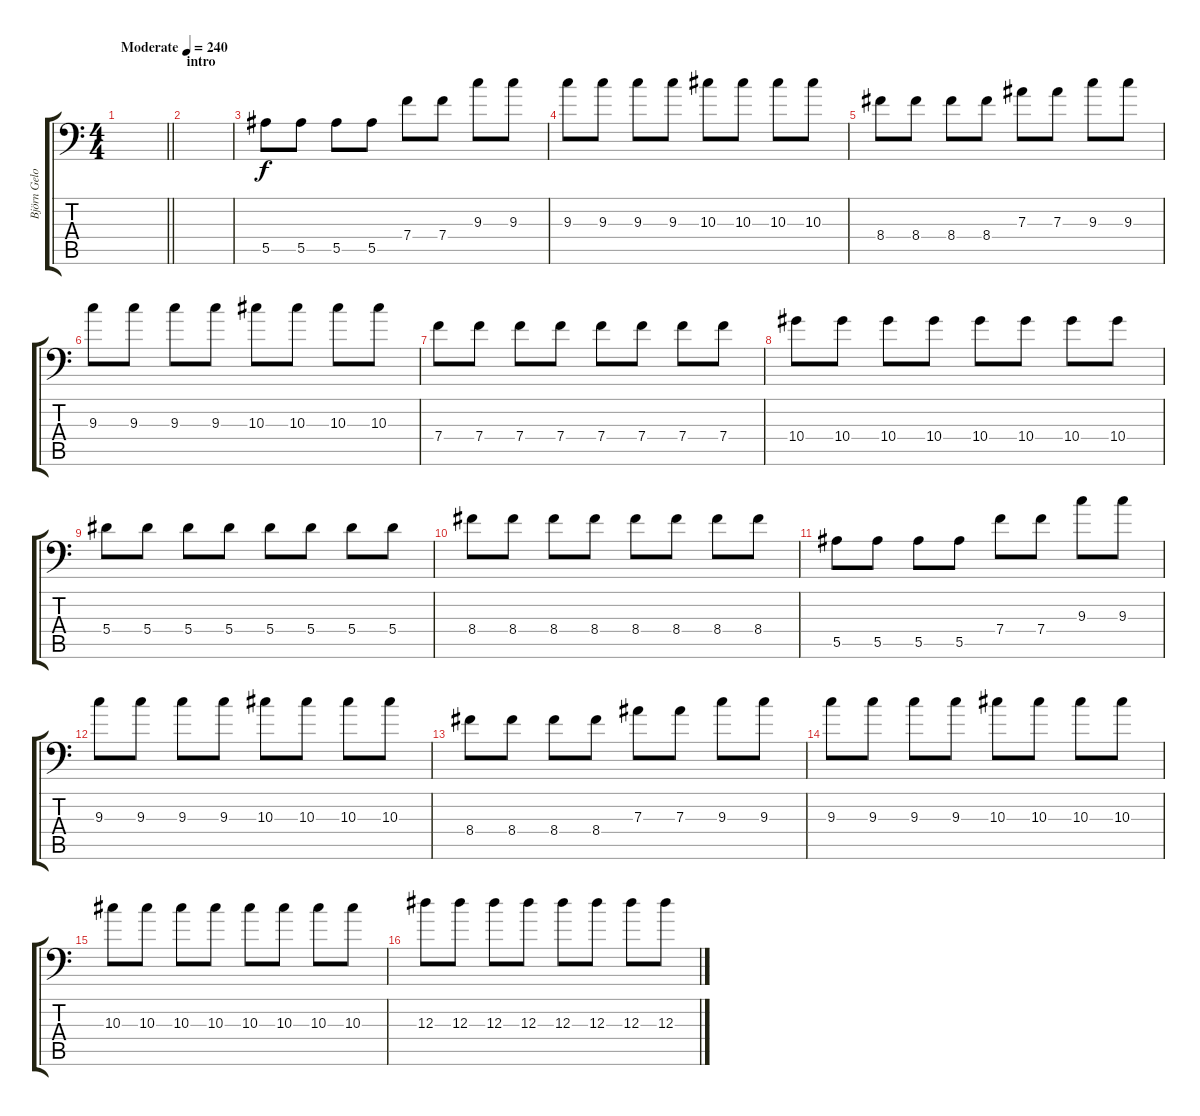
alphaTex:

\track ("Björn Gelotte" "Björn Gelo") {instrument distortionguitar}
\staff {score tabs}
\tuning (C4 G3 Eb3 Bb2 F2 Bb1) {hide}
\ts (4 4)
\tempo (240 "Moderate")
\clef f4
\barLineRight lightlight
\ks c
|
\section ("" "intro")
|
5.5.8{balance 8} 5.5.8 5.5.8 5.5.8 7.4.8 7.4.8 9.3.8 9.3.8 |
9.3.8 9.3.8 9.3.8 9.3.8 10.3.8 10.3.8 10.3.8 10.3.8 |
8.4.8 8.4.8 8.4.8 8.4.8 7.3.8 7.3.8 9.3.8 9.3.8 |
9.3.8 9.3.8 9.3.8 9.3.8 10.3.8 10.3.8 10.3.8 10.3.8 |
7.4.8 7.4.8 7.4.8 7.4.8 7.4.8 7.4.8 7.4.8 7.4.8 |
10.4.8 10.4.8 10.4.8 10.4.8 10.4.8 10.4.8 10.4.8 10.4.8 |
5.4.8 5.4.8 5.4.8 5.4.8 5.4.8 5.4.8 5.4.8 5.4.8 |
8.4.8 8.4.8 8.4.8 8.4.8 8.4.8 8.4.8 8.4.8 8.4.8 |
5.5.8 5.5.8 5.5.8 5.5.8 7.4.8 7.4.8 9.3.8 9.3.8 |
9.3.8 9.3.8 9.3.8 9.3.8 10.3.8 10.3.8 10.3.8 10.3.8 |
8.4.8 8.4.8 8.4.8 8.4.8 7.3.8 7.3.8 9.3.8 9.3.8 |
9.3.8 9.3.8 9.3.8 9.3.8 10.3.8 10.3.8 10.3.8 10.3.8 |
10.3.8 10.3.8 10.3.8 10.3.8 10.3.8 10.3.8 10.3.8 10.3.8 |
12.3.8 12.3.8 12.3.8 12.3.8 12.3.8 12.3.8 12.3.8 12.3.8
